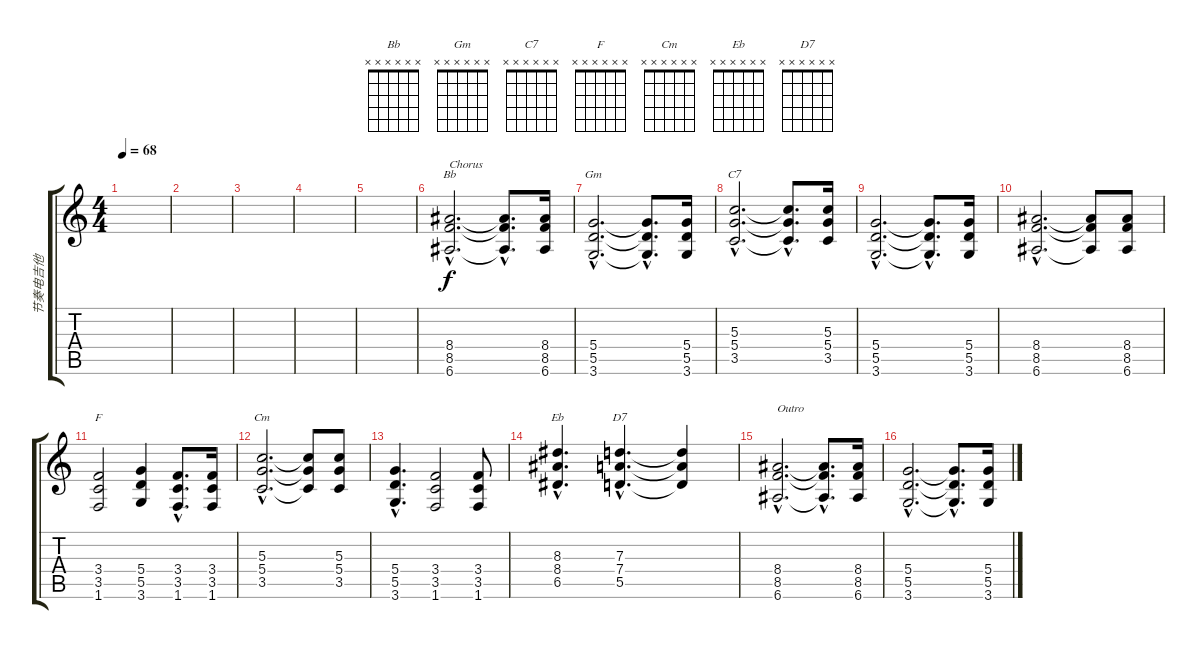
\track ("节奏电吉他" "节奏电吉他") {instrument distortionguitar}
\staff {score tabs}
\tuning (E4 B3 G3 D3 A2 E2) {hide}
\chord ("Bb" x x x x x x)
\chord ("Gm" x x x x x x)
\chord ("C7" x x x x x x)
\chord ("F" x x x x x x)
\chord ("Cm" x x x x x x)
\chord ("Eb" x x x x x x)
\chord ("D7" x x x x x x)
\ts (4 4)
\tempo 68
\clef g2
\ks c
|
|
|
|
|
(8.4{hac} 8.5{hac} 6.6{hac}).2{d ch "Bb" txt "Chorus"} (8.4{hac t} 8.5{hac t} 6.6{hac t}).8{d} (8.4 8.5 6.6).16 |
(5.4{hac} 5.5{hac} 3.6{hac}).2{d ch "Gm"} (5.4{hac t} 5.5{hac t} 3.6{hac t}).8{d} (5.4 5.5 3.6).16 |
(5.3{hac} 5.4{hac} 3.5{hac}).2{d ch "C7"} (5.3{hac t} 5.4{hac t} 3.5{hac t}).8{d} (5.3 5.4 3.5).16 |
(5.4{hac} 5.5{hac} 3.6{hac}).2{d} (5.4{hac t} 5.5{hac t} 3.6{hac t}).8{d} (5.4 5.5 3.6).16 |
(8.4{hac} 8.5{hac} 6.6{hac}).2{d} (8.4{t} 8.5{t} 6.6{t}).8 (8.4 8.5 6.6).8 |
(3.4 3.5 1.6).2{ch "F"} (5.4 5.5 3.6).4 (3.4{hac} 3.5{hac} 1.6{hac}).8{d} (3.4 3.5 1.6).16 |
(5.3{hac} 5.4{hac} 3.5{hac}).2{d ch "Cm"} (5.3{t} 5.4{t} 3.5{t}).8 (5.3 5.4 3.5).8 |
(5.4{hac} 5.5{hac} 3.6{hac}).4{d} (3.4 3.5 1.6).2 (3.4 3.5 1.6).8 |
(8.3{hac} 8.4{hac} 6.5{hac}).4{d ch "Eb"} (7.3{hac} 7.4{hac} 5.5{hac}).4{d ch "D7"} (7.3{t} 7.4{t} 5.5{t}).4 |
(8.4{hac} 8.5{hac} 6.6{hac}).2{d txt "Outro"} (8.4{hac t} 8.5{hac t} 6.6{hac t}).8{d} (8.4 8.5 6.6).16 |
(5.4{hac} 5.5{hac} 3.6{hac}).2{d} (5.4{hac t} 5.5{hac t} 3.6{hac t}).8{d} (5.4 5.5 3.6).16
